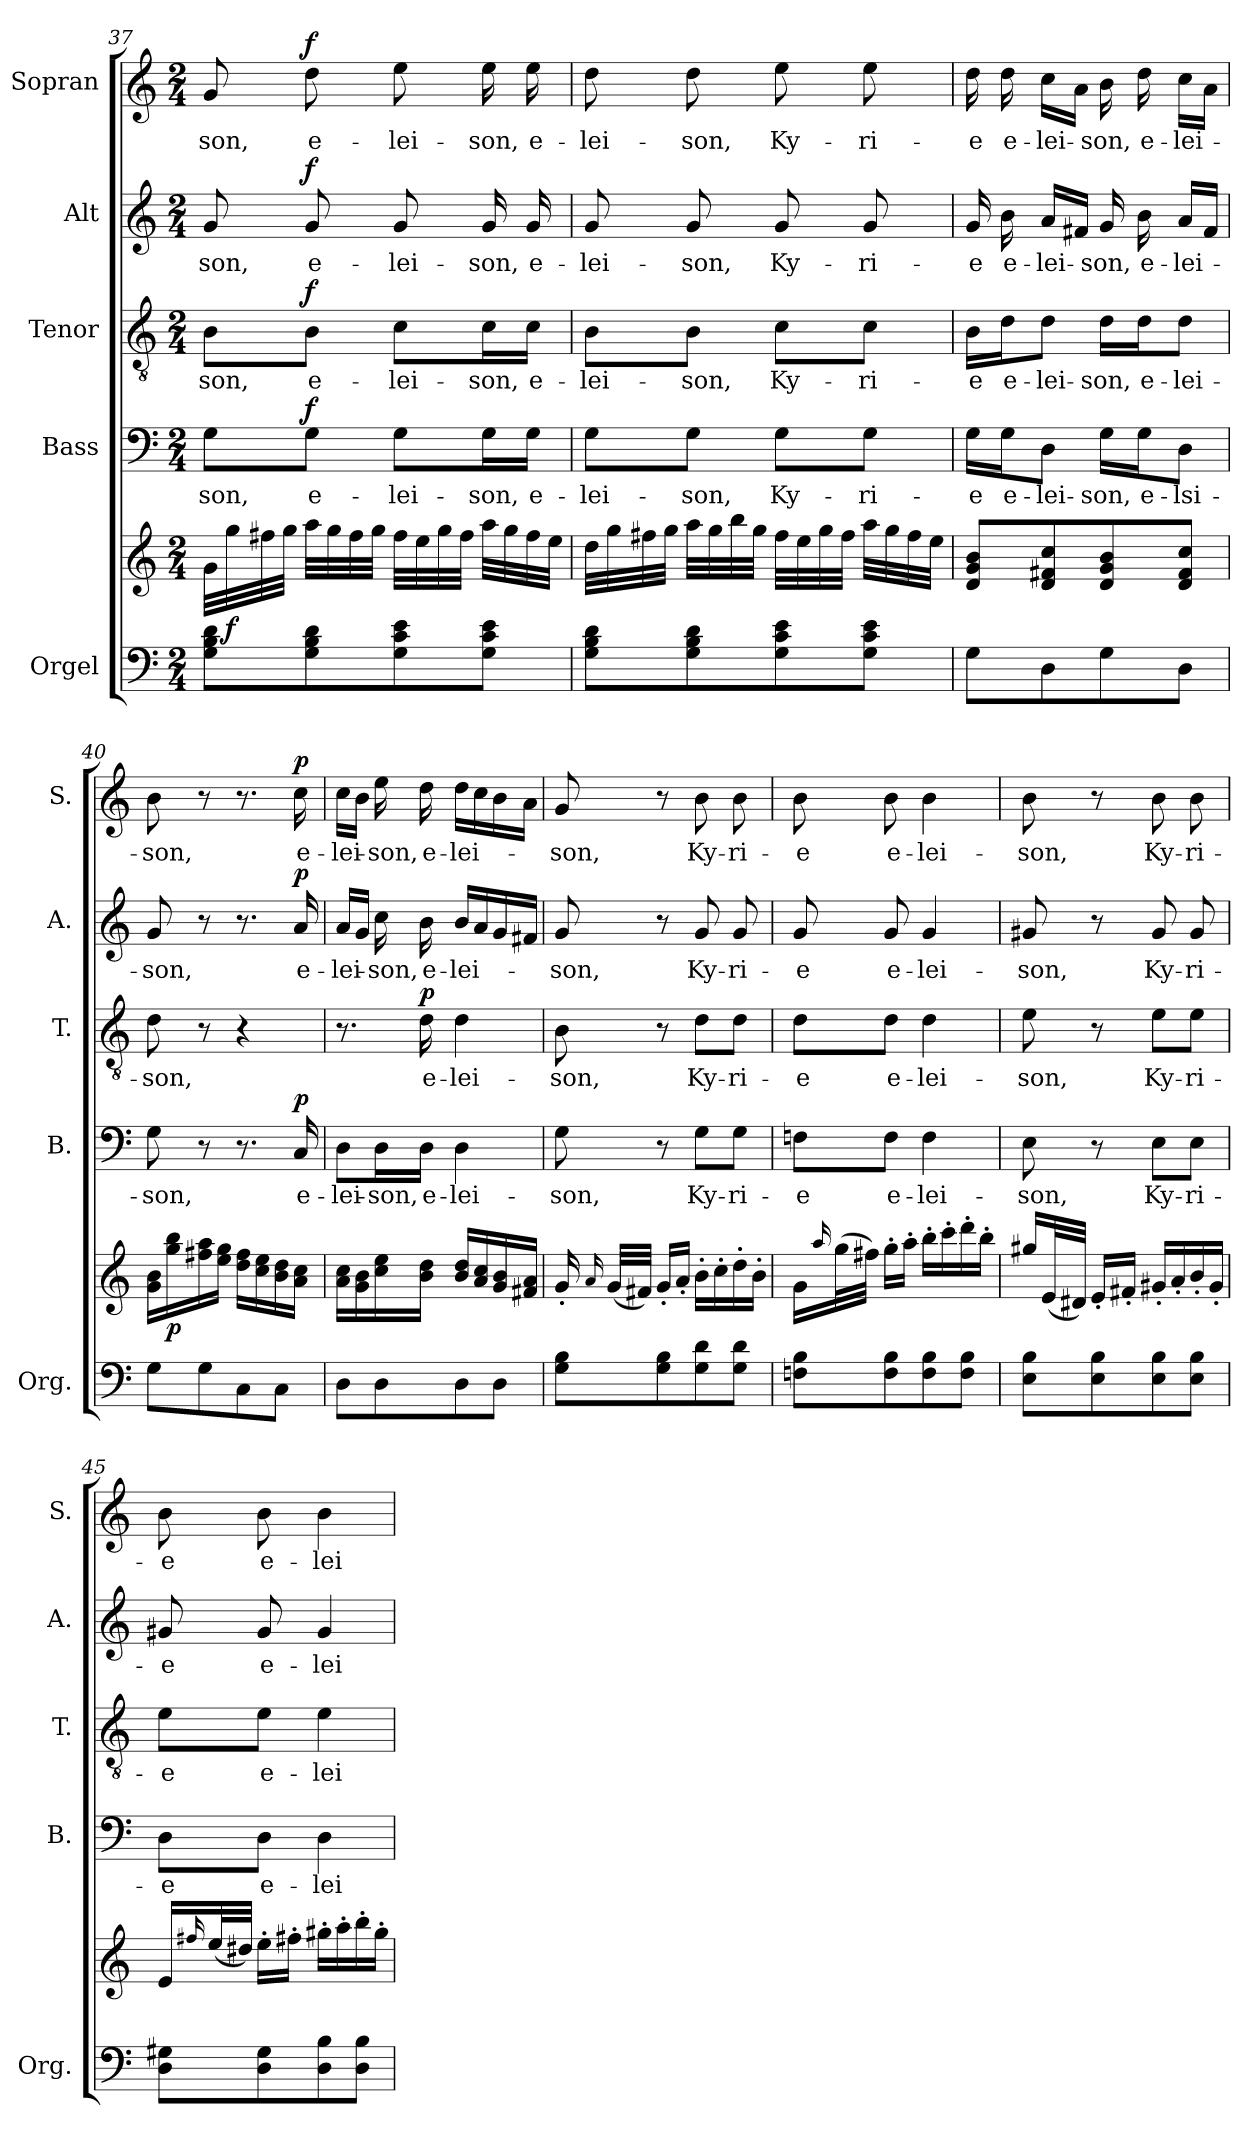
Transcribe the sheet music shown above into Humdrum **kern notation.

**kern	**kern	**dynam	**kern	**text	**dynam	**kern	**text	**dynam	**kern	**text	**dynam	**kern	**text	**dynam
*part5	*part5	*part5	*part4	*part4	*part4	*part3	*part3	*part3	*part2	*part2	*part2	*part1	*part1	*part1
*staff6	*staff5	*staff5/6	*staff4	*staff4	*staff4	*staff3	*staff3	*staff3	*staff2	*staff2	*staff2	*staff1	*staff1	*staff1
*I"Orgel	*	*	*I"Bass	*	*	*I"Tenor	*	*	*I"Alt	*	*	*I"Sopran	*	*
*I'Org.	*	*	*I'B.	*	*	*I'T.	*	*	*I'A.	*	*	*I'S.	*	*
!!LO:PB:g=z
*clefF4	*clefG2	*	*clefF4	*	*	*clefGv2	*	*	*clefG2	*	*	*clefG2	*	*
*k[]	*k[]	*	*k[]	*	*	*k[]	*	*	*k[]	*	*	*k[]	*	*
*C:	*C:	*	*C:	*	*	*C:	*	*	*C:	*	*	*C:	*	*
*M2/4	*M2/4	*	*M2/4	*	*	*M2/4	*	*	*M2/4	*	*	*M2/4	*	*
=37	=37	=37	=37	=37	=37	=37	=37	=37	=37	=37	=37	=37	=37	=37
!	!	!	!	!LO:LY:b	!	!	!LO:LY:b	!	!	!LO:LY:b	!	!	!LO:LY:b	!
8G\ 8B\ 8d\L	32g\LLL	.	8G\L	-son,	.	8B\L	-son,	.	8g/	-son,	.	8g/	-son,	.
!	!	!LO:DY:b	!	!	!	!	!	!	!	!	!	!	!	!
.	32gg\	f	.	.	.	.	.	.	.	.	.	.	.	.
.	32ff#X\	.	.	.	.	.	.	.	.	.	.	.	.	.
.	32gg\JJJ	.	.	.	.	.	.	.	.	.	.	.	.	.
!	!	!	!	!LO:LY:b	!LO:DY:a	!	!LO:LY:b	!LO:DY:a	!	!LO:LY:b	!LO:DY:a	!	!LO:LY:b	!LO:DY:a
8G\ 8B\ 8d\	32aa\LLL	.	8G\J	e-	f	8B\J	e-	f	8g/	e-	f	8dd\	e-	f
.	32gg\	.	.	.	.	.	.	.	.	.	.	.	.	.
.	32ff#\	.	.	.	.	.	.	.	.	.	.	.	.	.
.	32gg\JJJ	.	.	.	.	.	.	.	.	.	.	.	.	.
!	!	!	!	!LO:LY:b	!	!	!LO:LY:b	!	!	!LO:LY:b	!	!	!LO:LY:b	!
8G\ 8c\ 8e\	32ff#\LLL	.	8G\L	-lei-	.	8c\L	-lei-	.	8g/	-lei-	.	8ee\	-lei-	.
.	32ee\	.	.	.	.	.	.	.	.	.	.	.	.	.
.	32gg\	.	.	.	.	.	.	.	.	.	.	.	.	.
.	32ff#\JJJ	.	.	.	.	.	.	.	.	.	.	.	.	.
!	!	!	!	!LO:LY:b	!	!	!LO:LY:b	!	!	!LO:LY:b	!	!	!LO:LY:b	!
8G\ 8c\ 8e\J	32aa\LLL	.	16G\L	-son,	.	16c\L	-son,	.	16g/	-son,	.	16ee\	-son,	.
.	32gg\	.	.	.	.	.	.	.	.	.	.	.	.	.
!	!	!	!	!LO:LY:b	!	!	!LO:LY:b	!	!	!LO:LY:b	!	!	!LO:LY:b	!
.	32ff#\	.	16G\JJ	e-	.	16c\JJ	e-	.	16g/	e-	.	16ee\	e-	.
.	32ee\JJJ	.	.	.	.	.	.	.	.	.	.	.	.	.
=38	=38	=38	=38	=38	=38	=38	=38	=38	=38	=38	=38	=38	=38	=38
!	!	!	!	!LO:LY:b	!	!	!LO:LY:b	!	!	!LO:LY:b	!	!	!LO:LY:b	!
8G\ 8B\ 8d\L	32dd\LLL	.	8G\L	-lei-	.	8B\L	-lei-	.	8g/	-lei-	.	8dd\	-lei-	.
.	32gg\	.	.	.	.	.	.	.	.	.	.	.	.	.
.	32ff#X\	.	.	.	.	.	.	.	.	.	.	.	.	.
.	32gg\JJJ	.	.	.	.	.	.	.	.	.	.	.	.	.
!	!	!	!	!LO:LY:b	!	!	!LO:LY:b	!	!	!LO:LY:b	!	!	!LO:LY:b	!
8G\ 8B\ 8d\	32aa\LLL	.	8G\J	-son,	.	8B\J	-son,	.	8g/	-son,	.	8dd\	-son,	.
.	32gg\	.	.	.	.	.	.	.	.	.	.	.	.	.
.	32bb\	.	.	.	.	.	.	.	.	.	.	.	.	.
.	32gg\JJJ	.	.	.	.	.	.	.	.	.	.	.	.	.
!	!	!	!	!LO:LY:b	!	!	!LO:LY:b	!	!	!LO:LY:b	!	!	!LO:LY:b	!
8G\ 8c\ 8e\	32ff#\LLL	.	8G\L	Ky-	.	8c\L	Ky-	.	8g/	Ky-	.	8ee\	Ky-	.
.	32ee\	.	.	.	.	.	.	.	.	.	.	.	.	.
.	32gg\	.	.	.	.	.	.	.	.	.	.	.	.	.
.	32ff#\JJJ	.	.	.	.	.	.	.	.	.	.	.	.	.
!	!	!	!	!LO:LY:b	!	!	!LO:LY:b	!	!	!LO:LY:b	!	!	!LO:LY:b	!
8G\ 8c\ 8e\J	32aa\LLL	.	8G\J	-ri-	.	8c\J	-ri-	.	8g/	-ri-	.	8ee\	-ri-	.
.	32gg\	.	.	.	.	.	.	.	.	.	.	.	.	.
.	32ff#\	.	.	.	.	.	.	.	.	.	.	.	.	.
.	32ee\JJJ	.	.	.	.	.	.	.	.	.	.	.	.	.
=39	=39	=39	=39	=39	=39	=39	=39	=39	=39	=39	=39	=39	=39	=39
!	!	!	!	!LO:LY:b	!	!	!LO:LY:b	!	!	!LO:LY:b	!	!	!LO:LY:b	!
8G\L	8d/ 8g/ 8b/L	.	16G\LL	-e	.	16B\LL	-e	.	16g/	-e	.	16dd\	-e	.
!	!	!	!	!LO:LY:b	!	!	!LO:LY:b	!	!	!LO:LY:b	!	!	!LO:LY:b	!
.	.	.	16G\J	e-	.	16d\J	e-	.	16b\	e-	.	16dd\	e-	.
!	!	!	!	!LO:LY:b	!	!	!LO:LY:b	!	!	!LO:LY:b	!	!	!LO:LY:b	!
8D\	8d/ 8f#X/ 8cc/	.	8D\J	-lei-	.	8d\J	-lei-	.	16a/LL	-lei-	.	16cc\LL	-lei-	.
.	.	.	.	.	.	.	.	.	16f#X/JJ	.	.	16a\JJ	.	.
!	!	!	!	!LO:LY:b	!	!	!LO:LY:b	!	!	!LO:LY:b	!	!	!LO:LY:b	!
8G\	8d/ 8g/ 8b/	.	16G\LL	-son,	.	16d\LL	-son,	.	16g/	-son,	.	16b\	-son,	.
!	!	!	!	!LO:LY:b	!	!	!LO:LY:b	!	!	!LO:LY:b	!	!	!LO:LY:b	!
.	.	.	16G\J	e-	.	16d\J	e-	.	16b\	e-	.	16dd\	e-	.
!	!	!	!	!LO:LY:b	!	!	!LO:LY:b	!	!	!LO:LY:b	!	!	!LO:LY:b	!
8D\J	8d/ 8f#/ 8cc/J	.	8D\J	-lsi-	.	8d\J	-lei-	.	16a/LL	-lei-	.	16cc\LL	-lei-	.
.	.	.	.	.	.	.	.	.	16f#/JJ	.	.	16a\JJ	.	.
=40	=40	=40	=40	=40	=40	=40	=40	=40	=40	=40	=40	=40	=40	=40
!	!	!	!	!LO:LY:b	!	!	!LO:LY:b	!	!	!LO:LY:b	!	!	!LO:LY:b	!
8G\L	16g\ 16b\LL	.	8G\	-son,	.	8d\	-son,	.	8g/	-son,	.	8b\	-son,	.
!	!	!LO:DY:b	!	!	!	!	!	!	!	!	!	!	!	!
.	16gg\ 16bb\	p	.	.	.	.	.	.	.	.	.	.	.	.
8G\	16ff#X\ 16aa\	.	8r	.	.	8r	.	.	8r	.	.	8r	.	.
.	16ee\ 16gg\JJ	.	.	.	.	.	.	.	.	.	.	.	.	.
8C\	16dd\ 16ff#\LL	.	8.r	.	.	4r	.	.	8.r	.	.	8.r	.	.
.	16cc\ 16ee\	.	.	.	.	.	.	.	.	.	.	.	.	.
8C\J	16b\ 16dd\	.	.	.	.	.	.	.	.	.	.	.	.	.
!	!	!	!	!LO:LY:b	!LO:DY:a	!	!	!	!	!LO:LY:b	!LO:DY:a	!	!LO:LY:b	!LO:DY:a
.	16a\ 16cc\JJ	.	16C/	e-	p	.	.	.	16a/	e-	p	16cc\	e-	p
=41	=41	=41	=41	=41	=41	=41	=41	=41	=41	=41	=41	=41	=41	=41
!	!	!	!	!LO:LY:b	!	!	!	!	!	!LO:LY:b	!	!	!LO:LY:b	!
8D\L	16a\ 16cc\LL	.	8D\L	-lei-	.	8.r	.	.	16a/LL	-lei-	.	16cc\LL	-lei-	.
.	16g\ 16b\	.	.	.	.	.	.	.	16g/JJ	.	.	16b\JJ	.	.
!	!	!	!	!LO:LY:b	!	!	!	!	!	!LO:LY:b	!	!	!LO:LY:b	!
8D\	16cc\ 16ee\	.	16D\L	-son,	.	.	.	.	16cc\	-son,	.	16ee\	-son,	.
!	!	!	!	!LO:LY:b	!	!	!LO:LY:b	!LO:DY:a	!	!LO:LY:b	!	!	!LO:LY:b	!
.	16b\ 16dd\JJ	.	16D\JJ	e-	.	16d\	e-	p	16b\	e-	.	16dd\	e-	.
!	!	!	!	!LO:LY:b	!	!	!LO:LY:b	!	!	!LO:LY:b	!	!	!LO:LY:b	!
8D\	16b/ 16dd/LL	.	4D\	-lei-	.	4d\	-lei-	.	16b/LL	-lei-	.	16dd\LL	-lei-	.
.	16a/ 16cc/	.	.	.	.	.	.	.	16a/	.	.	16cc\	.	.
8D\J	16g/ 16b/	.	.	.	.	.	.	.	16g/	.	.	16b\	.	.
.	16f#X/ 16a/JJ	.	.	.	.	.	.	.	16f#X/JJ	.	.	16a\JJ	.	.
!!LO:LB:g=z
=42	=42	=42	=42	=42	=42	=42	=42	=42	=42	=42	=42	=42	=42	=42
!	!	!	!	!LO:LY:b	!	!	!LO:LY:b	!	!	!LO:LY:b	!	!	!LO:LY:b	!
8G\ 8B\L	16g'</	.	8G\	-son,	.	8B\	-son,	.	8g/	-son,	.	8g/	-son,	.
.	16qqa/	.	.	.	.	.	.	.	.	.	.	.	.	.
.	(<32g/LLL	.	.	.	.	.	.	.	.	.	.	.	.	.
.	32f#X/JJJ)	.	.	.	.	.	.	.	.	.	.	.	.	.
8G\ 8B\	16g'</LL	.	8r	.	.	8r	.	.	8r	.	.	8r	.	.
.	16a'</JJ	.	.	.	.	.	.	.	.	.	.	.	.	.
!	!	!	!	!LO:LY:b	!	!	!LO:LY:b	!	!	!LO:LY:b	!	!	!LO:LY:b	!
8G\ 8d\	16b'>\LL	.	8G\L	Ky-	.	8d\L	Ky-	.	8g/	Ky-	.	8b\	Ky-	.
.	16cc'>\	.	.	.	.	.	.	.	.	.	.	.	.	.
!	!	!	!	!LO:LY:b	!	!	!LO:LY:b	!	!	!LO:LY:b	!	!	!LO:LY:b	!
8G\ 8d\J	16dd'>\	.	8G\J	-ri-	.	8d\J	-ri-	.	8g/	-ri-	.	8b\	-ri-	.
.	16b'>\JJ	.	.	.	.	.	.	.	.	.	.	.	.	.
=43	=43	=43	=43	=43	=43	=43	=43	=43	=43	=43	=43	=43	=43	=43
!	!	!	!	!LO:LY:b	!	!	!LO:LY:b	!	!	!LO:LY:b	!	!	!LO:LY:b	!
8Fn\ 8B\L	16g\LL	.	8Fn\L	-e	.	8d\L	-e	.	8g/	-e	.	8b\	-e	.
.	16qqaa/	.	.	.	.	.	.	.	.	.	.	.	.	.
.	(>32gg\L	.	.	.	.	.	.	.	.	.	.	.	.	.
.	32ff#X\JJJ)	.	.	.	.	.	.	.	.	.	.	.	.	.
!	!	!	!	!LO:LY:b	!	!	!LO:LY:b	!	!	!LO:LY:b	!	!	!LO:LY:b	!
8F\ 8B\	16gg'>\LL	.	8F\J	e-	.	8d\J	e-	.	8g/	e-	.	8b\	e-	.
.	16aa'>\JJ	.	.	.	.	.	.	.	.	.	.	.	.	.
!	!	!	!	!LO:LY:b	!	!	!LO:LY:b	!	!	!LO:LY:b	!	!	!LO:LY:b	!
8F\ 8B\	16bb'>\LL	.	4F\	-lei-	.	4d\	-lei-	.	4g/	-lei-	.	4b\	-lei-	.
.	16ccc'>\	.	.	.	.	.	.	.	.	.	.	.	.	.
8F\ 8B\J	16ddd'>\	.	.	.	.	.	.	.	.	.	.	.	.	.
.	16bb'>\JJ	.	.	.	.	.	.	.	.	.	.	.	.	.
=44	=44	=44	=44	=44	=44	=44	=44	=44	=44	=44	=44	=44	=44	=44
!	!	!	!	!LO:LY:b	!	!	!LO:LY:b	!	!	!LO:LY:b	!	!	!LO:LY:b	!
8E\ 8B\L	16gg#X/LL	.	8E\	-son,	.	8e\	-son,	.	8g#X/	-son,	.	8b\	-son,	.
.	(<32e/L	.	.	.	.	.	.	.	.	.	.	.	.	.
.	32d#X/JJJ)	.	.	.	.	.	.	.	.	.	.	.	.	.
8E\ 8B\	16e'</LL	.	8r	.	.	8r	.	.	8r	.	.	8r	.	.
.	16f#X'</JJ	.	.	.	.	.	.	.	.	.	.	.	.	.
!	!	!	!	!LO:LY:b	!	!	!LO:LY:b	!	!	!LO:LY:b	!	!	!LO:LY:b	!
8E\ 8B\	16g#X'</LL	.	8E\L	Ky-	.	8e\L	Ky-	.	8g#/	Ky-	.	8b\	Ky-	.
.	16a'</	.	.	.	.	.	.	.	.	.	.	.	.	.
!	!	!	!	!LO:LY:b	!	!	!LO:LY:b	!	!	!LO:LY:b	!	!	!LO:LY:b	!
8E\ 8B\J	16b'</	.	8E\J	-ri-	.	8e\J	-ri-	.	8g#/	-ri-	.	8b\	-ri-	.
.	16g#'</JJ	.	.	.	.	.	.	.	.	.	.	.	.	.
=45	=45	=45	=45	=45	=45	=45	=45	=45	=45	=45	=45	=45	=45	=45
!	!	!	!	!LO:LY:b	!	!	!LO:LY:b	!	!	!LO:LY:b	!	!	!LO:LY:b	!
8D\ 8G#X\L	16e/LL	.	8D\L	-e	.	8e\L	-e	.	8g#X/	-e	.	8b\	-e	.
.	16qqff#X/	.	.	.	.	.	.	.	.	.	.	.	.	.
.	(<32ee/L	.	.	.	.	.	.	.	.	.	.	.	.	.
.	32dd#X/JJJ)	.	.	.	.	.	.	.	.	.	.	.	.	.
!	!	!	!	!LO:LY:b	!	!	!LO:LY:b	!	!	!LO:LY:b	!	!	!LO:LY:b	!
8D\ 8G#\	16ee'>\LL	.	8D\J	e-	.	8e\J	e-	.	8g#/	e-	.	8b\	e-	.
.	16ff#'>\JJ	.	.	.	.	.	.	.	.	.	.	.	.	.
!	!	!	!	!LO:LY:b	!	!	!LO:LY:b	!	!	!LO:LY:b	!	!	!LO:LY:b	!
8D\ 8B\	16gg#X'>\LL	.	4D\	-lei-	.	4e\	-lei-	.	4g#/	-lei-	.	4b\	-lei-	.
.	16aa'>\	.	.	.	.	.	.	.	.	.	.	.	.	.
8D\ 8B\J	16bb'>\	.	.	.	.	.	.	.	.	.	.	.	.	.
.	16gg#'>\JJ	.	.	.	.	.	.	.	.	.	.	.	.	.
=	=	=	=	=	=	=	=	=	=	=	=	=	=	=
*-	*-	*-	*-	*-	*-	*-	*-	*-	*-	*-	*-	*-	*-	*-
